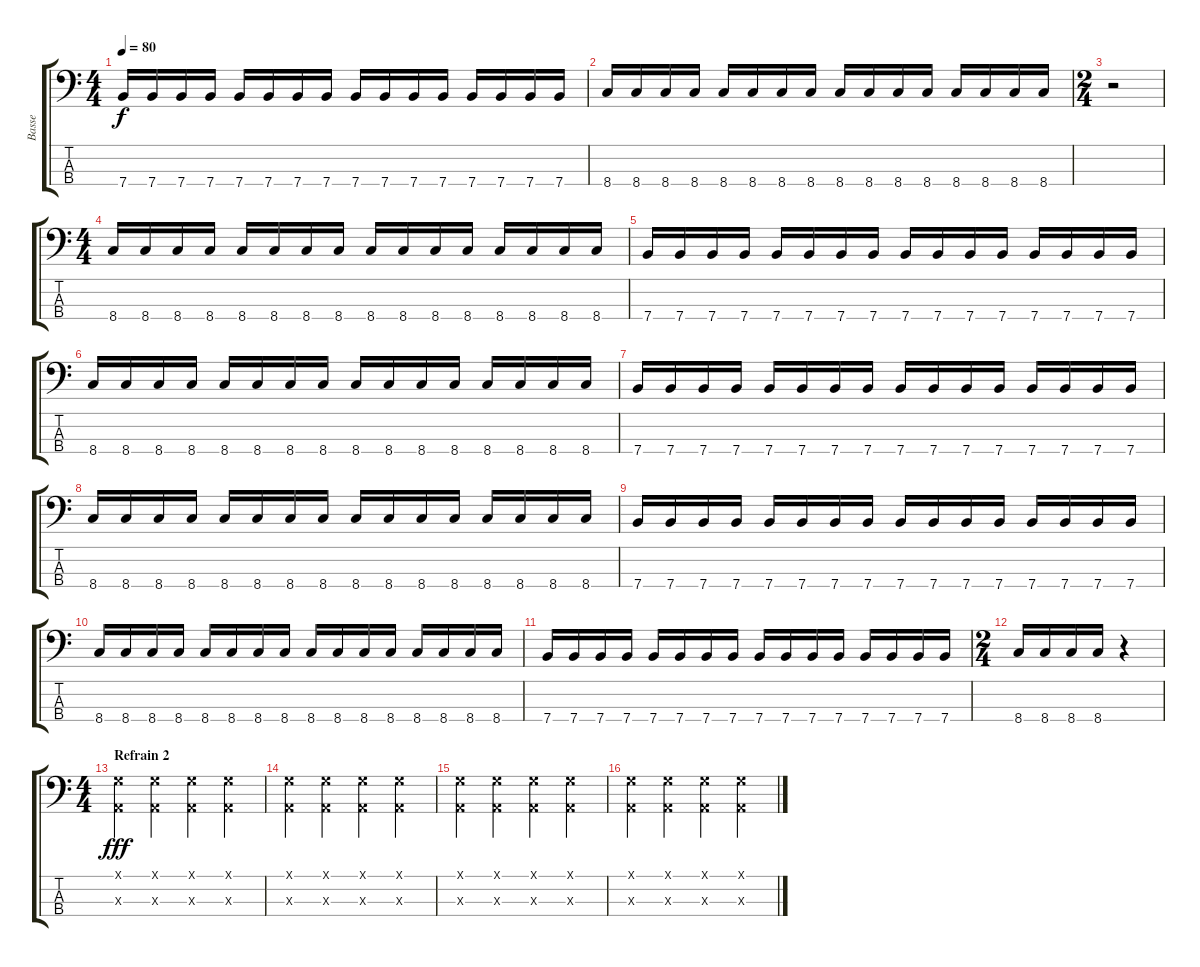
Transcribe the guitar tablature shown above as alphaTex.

\track ("Basse" "Basse") {instrument electricbassfinger}
\staff {score tabs}
\tuning (G2 D2 A1 E1) {hide}
\ts (4 4)
\tempo 80
\clef f4
\ks c
7.4.16{dy f} 7.4.16 7.4.16 7.4.16 7.4.16 7.4.16 7.4.16 7.4.16 7.4.16 7.4.16 7.4.16 7.4.16 7.4.16 7.4.16 7.4.16 7.4.16 |
8.4.16 8.4.16 8.4.16 8.4.16 8.4.16 8.4.16 8.4.16 8.4.16 8.4.16 8.4.16 8.4.16 8.4.16 8.4.16 8.4.16 8.4.16 8.4.16 |
\ts (2 4)
r.2 |
\ts (4 4)
8.4.16 8.4.16 8.4.16 8.4.16 8.4.16 8.4.16 8.4.16 8.4.16 8.4.16 8.4.16 8.4.16 8.4.16 8.4.16 8.4.16 8.4.16 8.4.16 |
7.4.16 7.4.16 7.4.16 7.4.16 7.4.16 7.4.16 7.4.16 7.4.16 7.4.16 7.4.16 7.4.16 7.4.16 7.4.16 7.4.16 7.4.16 7.4.16 |
8.4.16 8.4.16 8.4.16 8.4.16 8.4.16 8.4.16 8.4.16 8.4.16 8.4.16 8.4.16 8.4.16 8.4.16 8.4.16 8.4.16 8.4.16 8.4.16 |
7.4.16 7.4.16 7.4.16 7.4.16 7.4.16 7.4.16 7.4.16 7.4.16 7.4.16 7.4.16 7.4.16 7.4.16 7.4.16 7.4.16 7.4.16 7.4.16 |
8.4.16 8.4.16 8.4.16 8.4.16 8.4.16 8.4.16 8.4.16 8.4.16 8.4.16 8.4.16 8.4.16 8.4.16 8.4.16 8.4.16 8.4.16 8.4.16 |
7.4.16 7.4.16 7.4.16 7.4.16 7.4.16 7.4.16 7.4.16 7.4.16 7.4.16 7.4.16 7.4.16 7.4.16 7.4.16 7.4.16 7.4.16 7.4.16 |
8.4.16 8.4.16 8.4.16 8.4.16 8.4.16 8.4.16 8.4.16 8.4.16 8.4.16 8.4.16 8.4.16 8.4.16 8.4.16 8.4.16 8.4.16 8.4.16 |
7.4.16 7.4.16 7.4.16 7.4.16 7.4.16 7.4.16 7.4.16 7.4.16 7.4.16 7.4.16 7.4.16 7.4.16 7.4.16 7.4.16 7.4.16 7.4.16 |
\ts (2 4)
8.4.16 8.4.16 8.4.16 8.4.16 r.4 |
\ts (4 4)
\section ("" "Refrain 2")
(0.1{x} 0.3{x}).4{dy fff} (0.1{x} 0.3{x}).4 (0.1{x} 0.3{x}).4 (0.1{x} 0.3{x}).4 |
(0.1{x} 0.3{x}).4 (0.1{x} 0.3{x}).4 (0.1{x} 0.3{x}).4 (0.1{x} 0.3{x}).4 |
(0.1{x} 0.3{x}).4 (0.1{x} 0.3{x}).4 (0.1{x} 0.3{x}).4 (0.1{x} 0.3{x}).4 |
(0.1{x} 0.3{x}).4 (0.1{x} 0.3{x}).4 (0.1{x} 0.3{x}).4 (0.1{x} 0.3{x}).4
